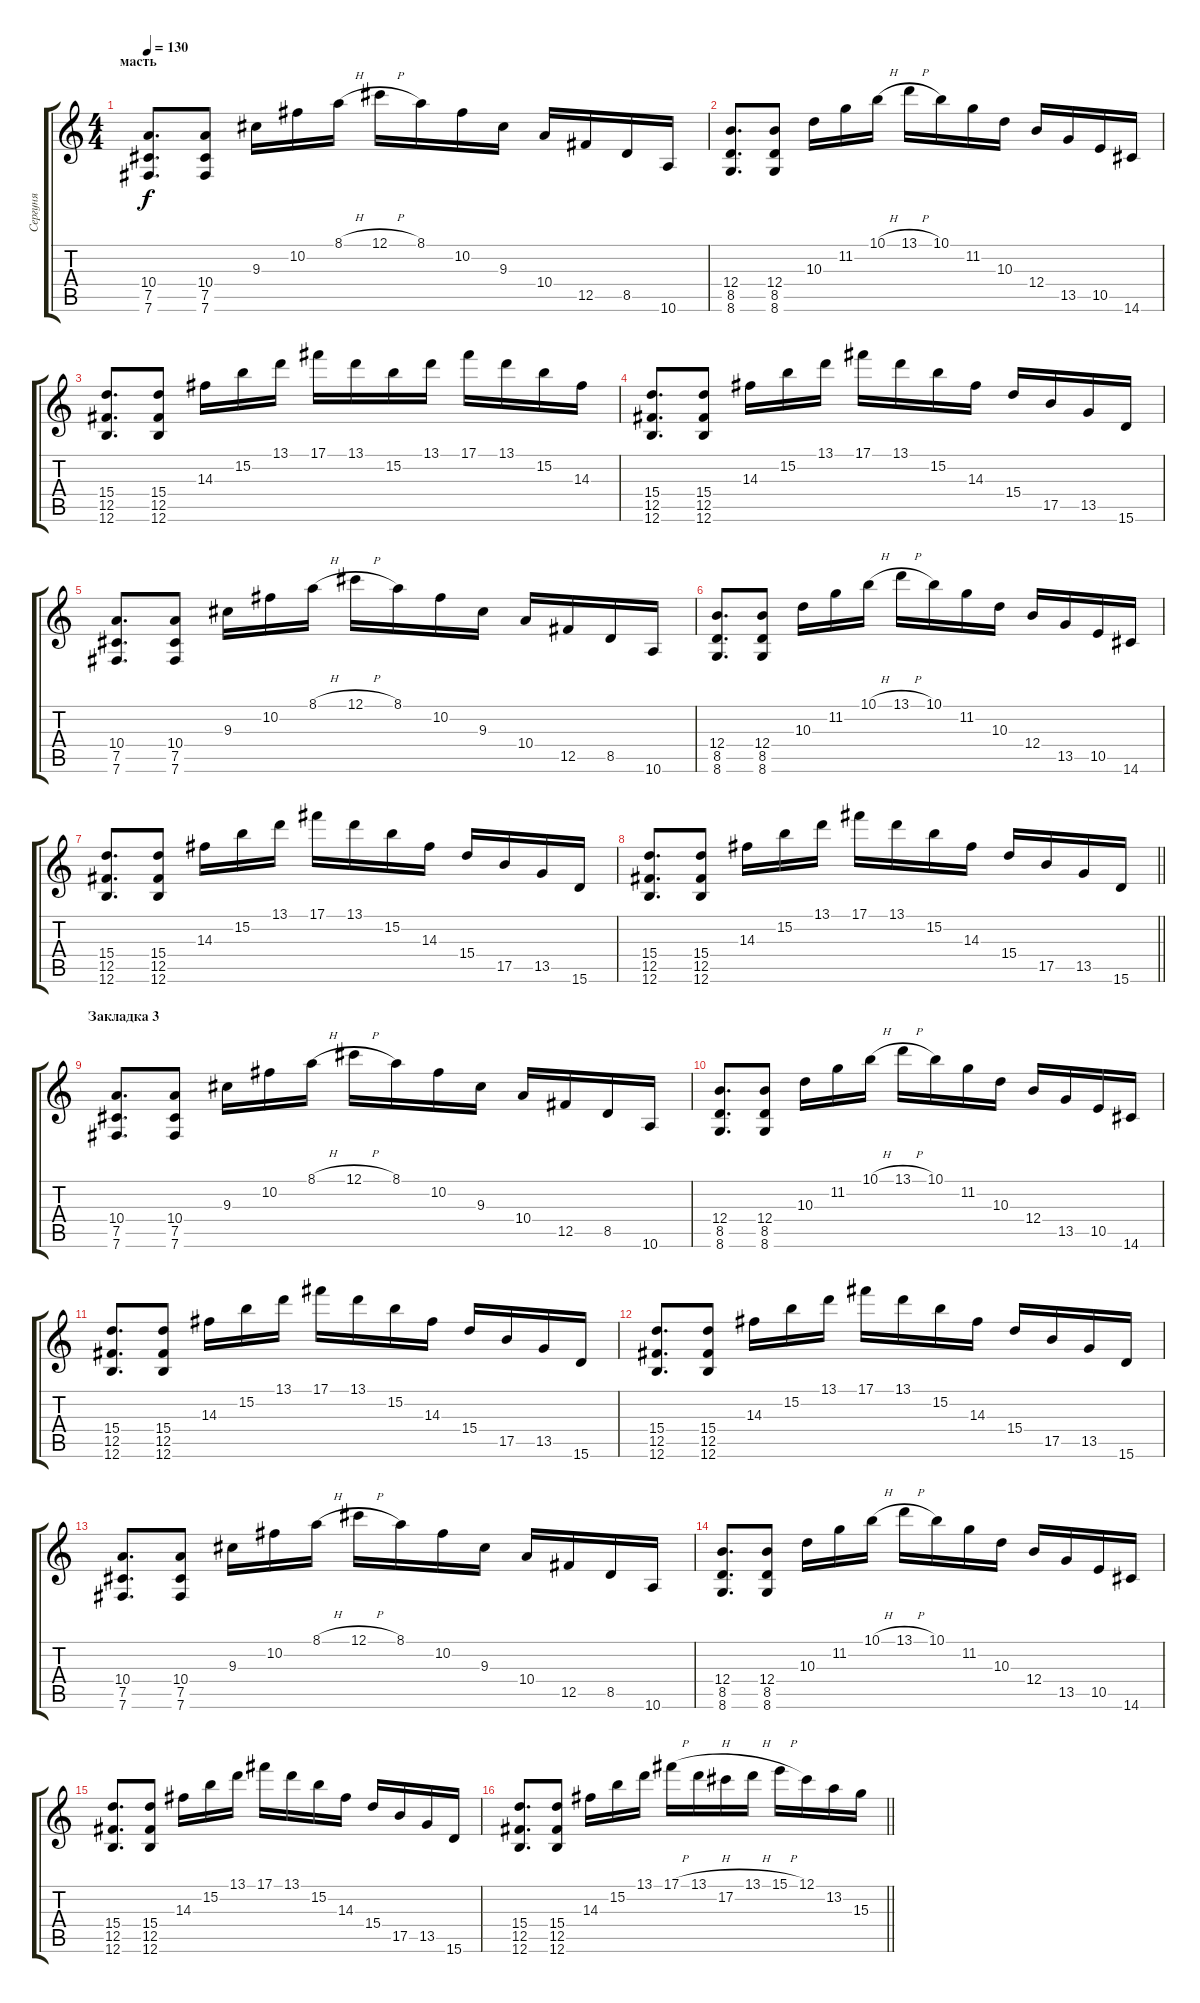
\track ("Сергуня" "Сергуня") {instrument distortionguitar}
\staff {score tabs}
\tuning (Db4 Ab3 E3 B2 Gb2 B1) {hide}
\ts (4 4)
\section ("" "масть")
\tempo 130
\clef g2
\ks c
(10.4 7.5 7.6).8{d dy f} (10.4 7.5 7.6).8 9.3.16 10.2.16 8.1{h}.16 12.1{h}.16 8.1.16 10.2.16 9.3.16 10.4.16 12.5.16 8.5.16 10.6.16 |
(12.4 8.5 8.6).8{d} (12.4 8.5 8.6).8 10.3.16 11.2.16 10.1{h}.16 13.1{h}.16 10.1.16 11.2.16 10.3.16 12.4.16 13.5.16 10.5.16 14.6.16 |
(15.4 12.5 12.6).8{d} (15.4 12.5 12.6).8 14.3.16 15.2.16 13.1.16 17.1.16 13.1.16 15.2.16 13.1.16 17.1.16 13.1.16 15.2.16 14.3.16 |
(15.4 12.5 12.6).8{d} (15.4 12.5 12.6).8 14.3.16 15.2.16 13.1.16 17.1.16 13.1.16 15.2.16 14.3.16 15.4.16 17.5.16 13.5.16 15.6.16 |
(10.4 7.5 7.6).8{d} (10.4 7.5 7.6).8 9.3.16 10.2.16 8.1{h}.16 12.1{h}.16 8.1.16 10.2.16 9.3.16 10.4.16 12.5.16 8.5.16 10.6.16 |
(12.4 8.5 8.6).8{d} (12.4 8.5 8.6).8 10.3.16 11.2.16 10.1{h}.16 13.1{h}.16 10.1.16 11.2.16 10.3.16 12.4.16 13.5.16 10.5.16 14.6.16 |
(15.4 12.5 12.6).8{d} (15.4 12.5 12.6).8 14.3.16 15.2.16 13.1.16 17.1.16 13.1.16 15.2.16 14.3.16 15.4.16 17.5.16 13.5.16 15.6.16 |
\barLineRight lightlight
(15.4 12.5 12.6).8{d} (15.4 12.5 12.6).8 14.3.16 15.2.16 13.1.16 17.1.16 13.1.16 15.2.16 14.3.16 15.4.16 17.5.16 13.5.16 15.6.16 |
\section ("" "Закладка 3")
(10.4 7.5 7.6).8{d} (10.4 7.5 7.6).8 9.3.16 10.2.16 8.1{h}.16 12.1{h}.16 8.1.16 10.2.16 9.3.16 10.4.16 12.5.16 8.5.16 10.6.16 |
(12.4 8.5 8.6).8{d} (12.4 8.5 8.6).8 10.3.16 11.2.16 10.1{h}.16 13.1{h}.16 10.1.16 11.2.16 10.3.16 12.4.16 13.5.16 10.5.16 14.6.16 |
(15.4 12.5 12.6).8{d} (15.4 12.5 12.6).8 14.3.16 15.2.16 13.1.16 17.1.16 13.1.16 15.2.16 14.3.16 15.4.16 17.5.16 13.5.16 15.6.16 |
(15.4 12.5 12.6).8{d} (15.4 12.5 12.6).8 14.3.16 15.2.16 13.1.16 17.1.16 13.1.16 15.2.16 14.3.16 15.4.16 17.5.16 13.5.16 15.6.16 |
(10.4 7.5 7.6).8{d} (10.4 7.5 7.6).8 9.3.16 10.2.16 8.1{h}.16 12.1{h}.16 8.1.16 10.2.16 9.3.16 10.4.16 12.5.16 8.5.16 10.6.16 |
(12.4 8.5 8.6).8{d} (12.4 8.5 8.6).8 10.3.16 11.2.16 10.1{h}.16 13.1{h}.16 10.1.16 11.2.16 10.3.16 12.4.16 13.5.16 10.5.16 14.6.16 |
(15.4 12.5 12.6).8{d} (15.4 12.5 12.6).8 14.3.16 15.2.16 13.1.16 17.1.16 13.1.16 15.2.16 14.3.16 15.4.16 17.5.16 13.5.16 15.6.16 |
\barLineRight lightlight
(15.4 12.5 12.6).8{d} (15.4 12.5 12.6).8 14.3.16 15.2.16 13.1.16 17.1{h}.16 13.1{h}.16 17.2.16 13.1{h}.16 15.1{h}.16 12.1.16 13.2{h}.16 15.3.16
